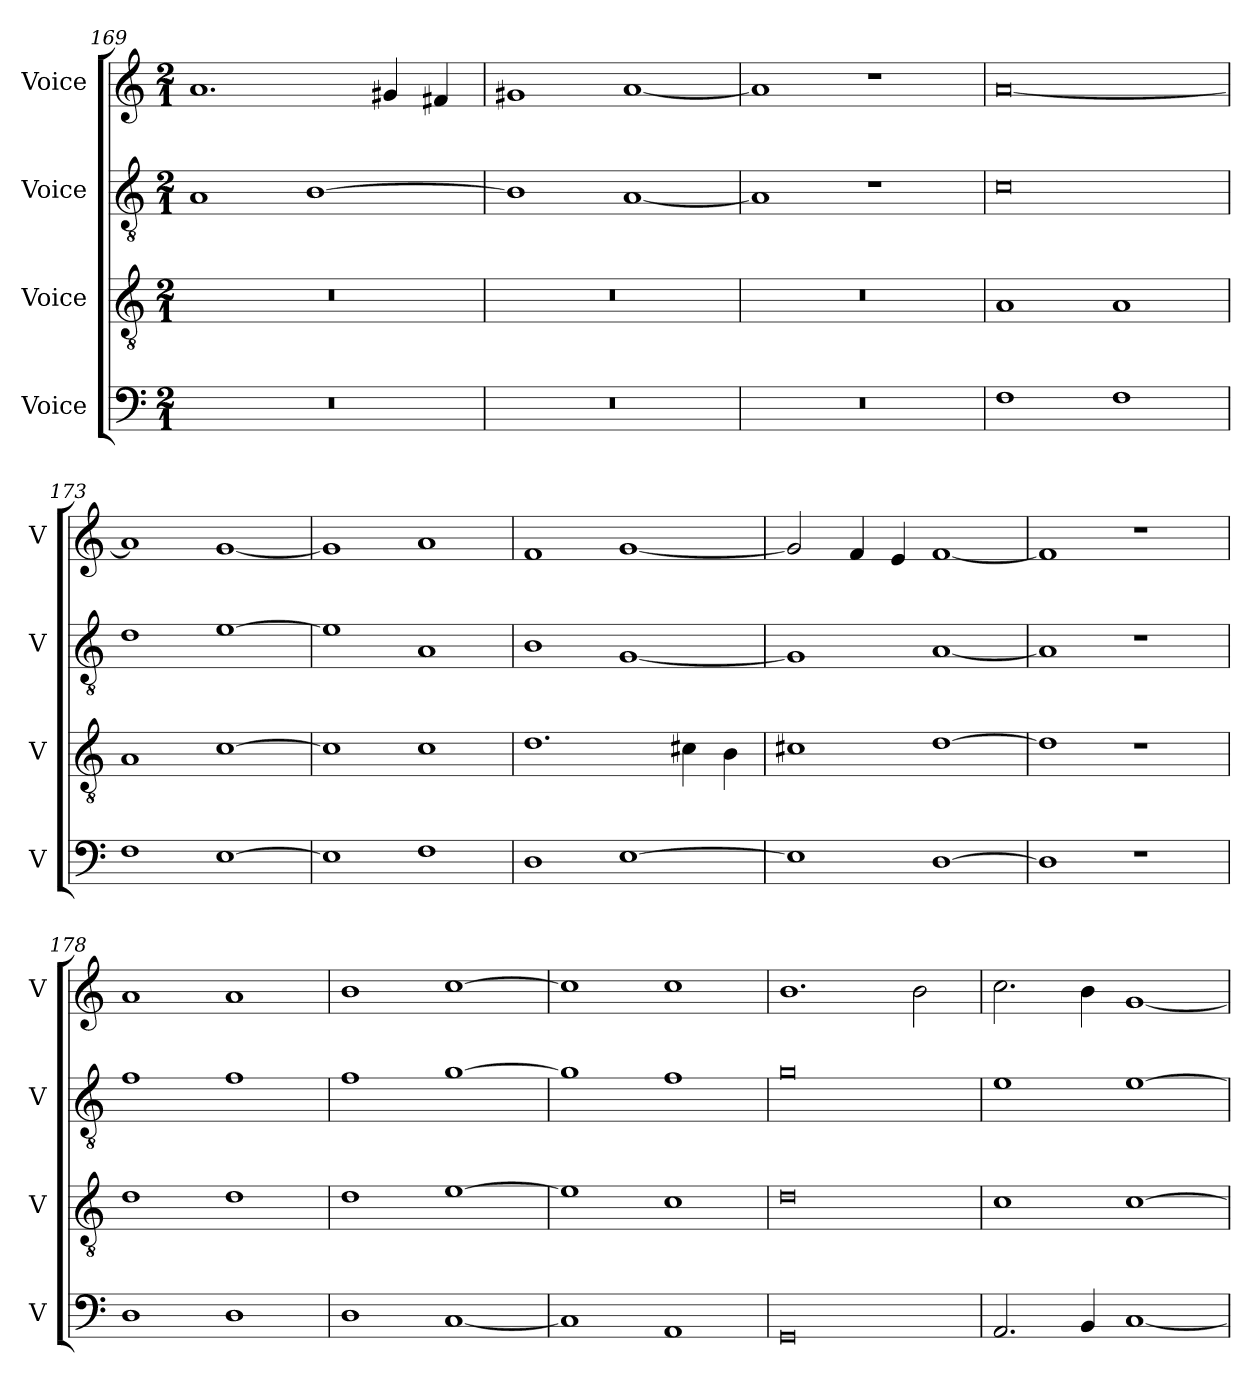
**kern	**kern	**kern	**kern
*part4	*part3	*part2	*part1
*staff4	*staff3	*staff2	*staff1
*I"Voice	*I"Voice	*I"Voice	*I"Voice
*I'V	*I'V	*I'V	*I'V
*clefF4	*clefGv2	*clefGv2	*clefG2
*k[]	*k[]	*k[]	*k[]
*M2/1	*M2/1	*M2/1	*M2/1
=169	=169	=169	=169
0r	0r	1A	1.a
.	.	[1B	.
.	.	.	4g#X/
.	.	.	4f#X/
=170	=170	=170	=170
0r	0r	1B]	1g#X
.	.	[1A	[1a
=171	=171	=171	=171
0r	0r	1A]	1a]
.	.	1r	1r
=172	=172	=172	=172
1F	1A	0c	[0a
1F	1A	.	.
=173	=173	=173	=173
1F	1A	1d	1a]
[1E	[1c	[1e	[1g
!!LO:PB:g=z
=174	=174	=174	=174
1E]	1c]	1e]	1g]
1F	1c	1A	1a
=175	=175	=175	=175
1D	1.d	1B	1f
[1E	.	[1G	[1g
.	4c#X\	.	.
.	4B\	.	.
=176	=176	=176	=176
1E]	1c#X	1G]	2g/]
.	.	.	4f/
.	.	.	4e/
[1D	[1d	[1A	[1f
=177	=177	=177	=177
1D]	1d]	1A]	1f]
1r	1r	1r	1r
=178	=178	=178	=178
1D	1d	1f	1a
1D	1d	1f	1a
=179	=179	=179	=179
1D	1d	1f	1b
[1C	[1e	[1g	[1cc
=180	=180	=180	=180
1C]	1e]	1g]	1cc]
1AA	1c	1f	1cc
=181	=181	=181	=181
0GG	0d	0g	1.b
.	.	.	2b\
=182	=182	=182	=182
2.AA/	1c	1e	2.cc\
4BB/	.	.	4b\
[1C	[1c	[1e	[1g
=	=	=	=
*-	*-	*-	*-
